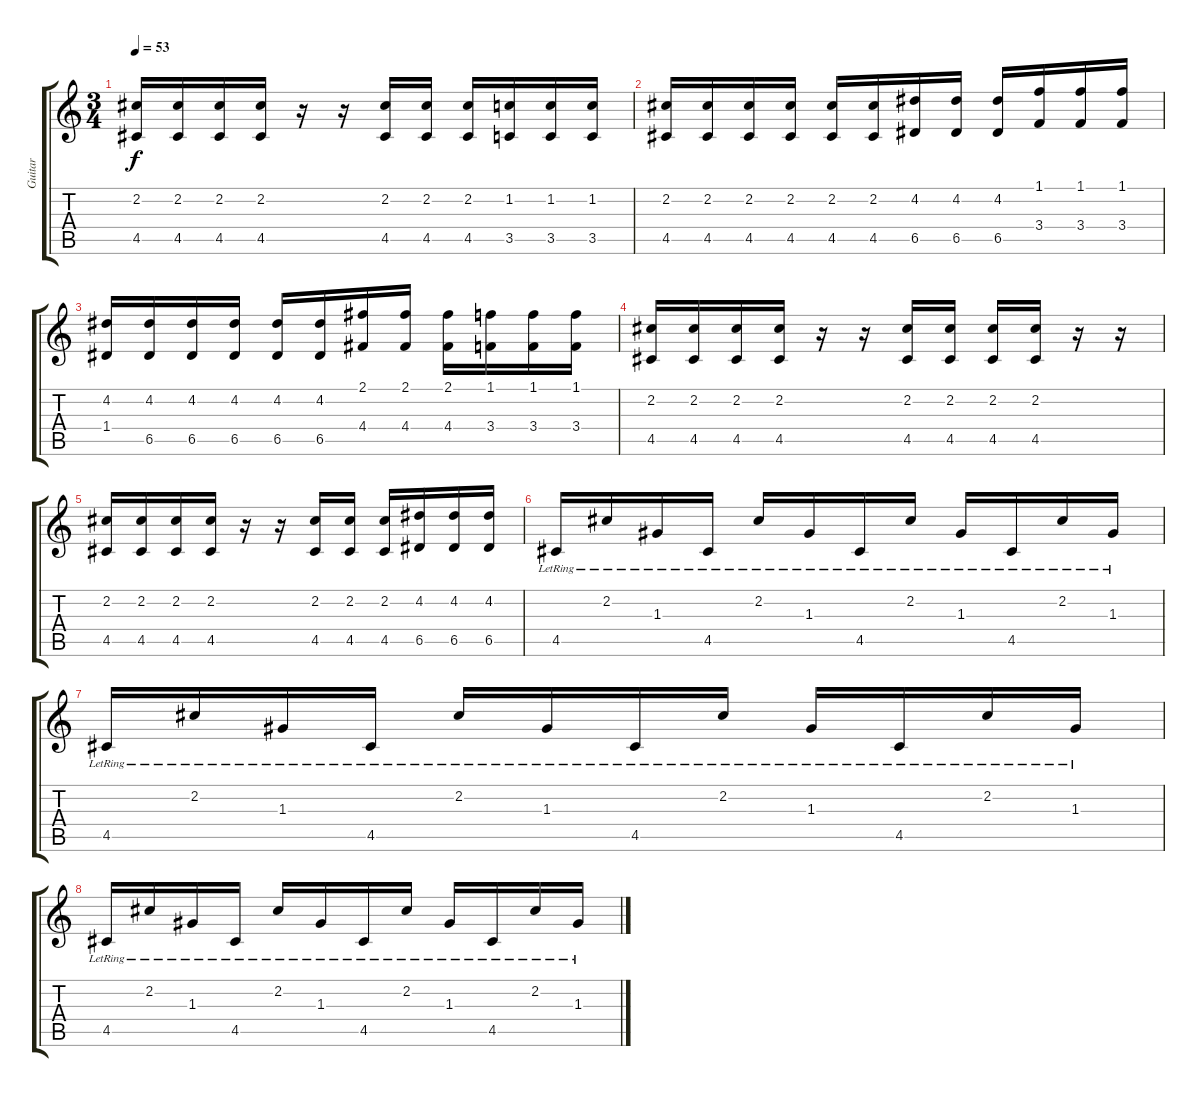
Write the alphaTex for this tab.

\track ("Guitar" "Guitar") {instrument electricguitarjazz}
\staff {score tabs}
\tuning (E4 B3 G3 D3 A2 E2) {hide}
\ts (3 4)
\tempo 53
\clef g2
\ks c
(2.2 4.5).16{dy f} (2.2 4.5).16 (2.2 4.5).16 (2.2 4.5).16 r.16 r.16 (2.2 4.5).16 (2.2 4.5).16 (2.2 4.5).16 (1.2 3.5).16 (1.2 3.5).16 (1.2 3.5).16 |
(2.2 4.5).16 (2.2 4.5).16 (2.2 4.5).16 (2.2 4.5).16 (2.2 4.5).16 (2.2 4.5).16 (4.2 6.5).16 (4.2 6.5).16 (4.2 6.5).16 (1.1 3.4).16 (1.1 3.4).16 (1.1 3.4).16 |
(4.2 1.4).16 (4.2 6.5).16 (4.2 6.5).16 (4.2 6.5).16 (4.2 6.5).16 (4.2 6.5).16 (2.1 4.4).16 (2.1 4.4).16 (2.1 4.4).16 (1.1 3.4).16 (1.1 3.4).16 (1.1 3.4).16 |
(2.2 4.5).16 (2.2 4.5).16 (2.2 4.5).16 (2.2 4.5).16 r.16 r.16 (2.2 4.5).16 (2.2 4.5).16 (2.2 4.5).16 (2.2 4.5).16 r.16 r.16 |
(2.2 4.5).16 (2.2 4.5).16 (2.2 4.5).16 (2.2 4.5).16 r.16 r.16 (2.2 4.5).16 (2.2 4.5).16 (2.2 4.5).16 (4.2 6.5).16 (4.2 6.5).16 (4.2 6.5).16 |
4.5{lr}.16{instrument electricguitarjazz} 2.2{lr}.16 1.3{lr}.16 4.5{lr}.16 2.2{lr}.16 1.3{lr}.16 4.5{lr}.16 2.2{lr}.16 1.3{lr}.16 4.5{lr}.16 2.2{lr}.16 1.3{lr}.16 |
4.5{lr}.16 2.2{lr}.16 1.3{lr}.16 4.5{lr}.16 2.2{lr}.16 1.3{lr}.16 4.5{lr}.16 2.2{lr}.16 1.3{lr}.16 4.5{lr}.16 2.2{lr}.16 1.3{lr}.16 |
4.5{lr}.16 2.2{lr}.16 1.3{lr}.16 4.5{lr}.16 2.2{lr}.16 1.3{lr}.16 4.5{lr}.16 2.2{lr}.16 1.3{lr}.16 4.5{lr}.16 2.2{lr}.16 1.3{lr}.16
